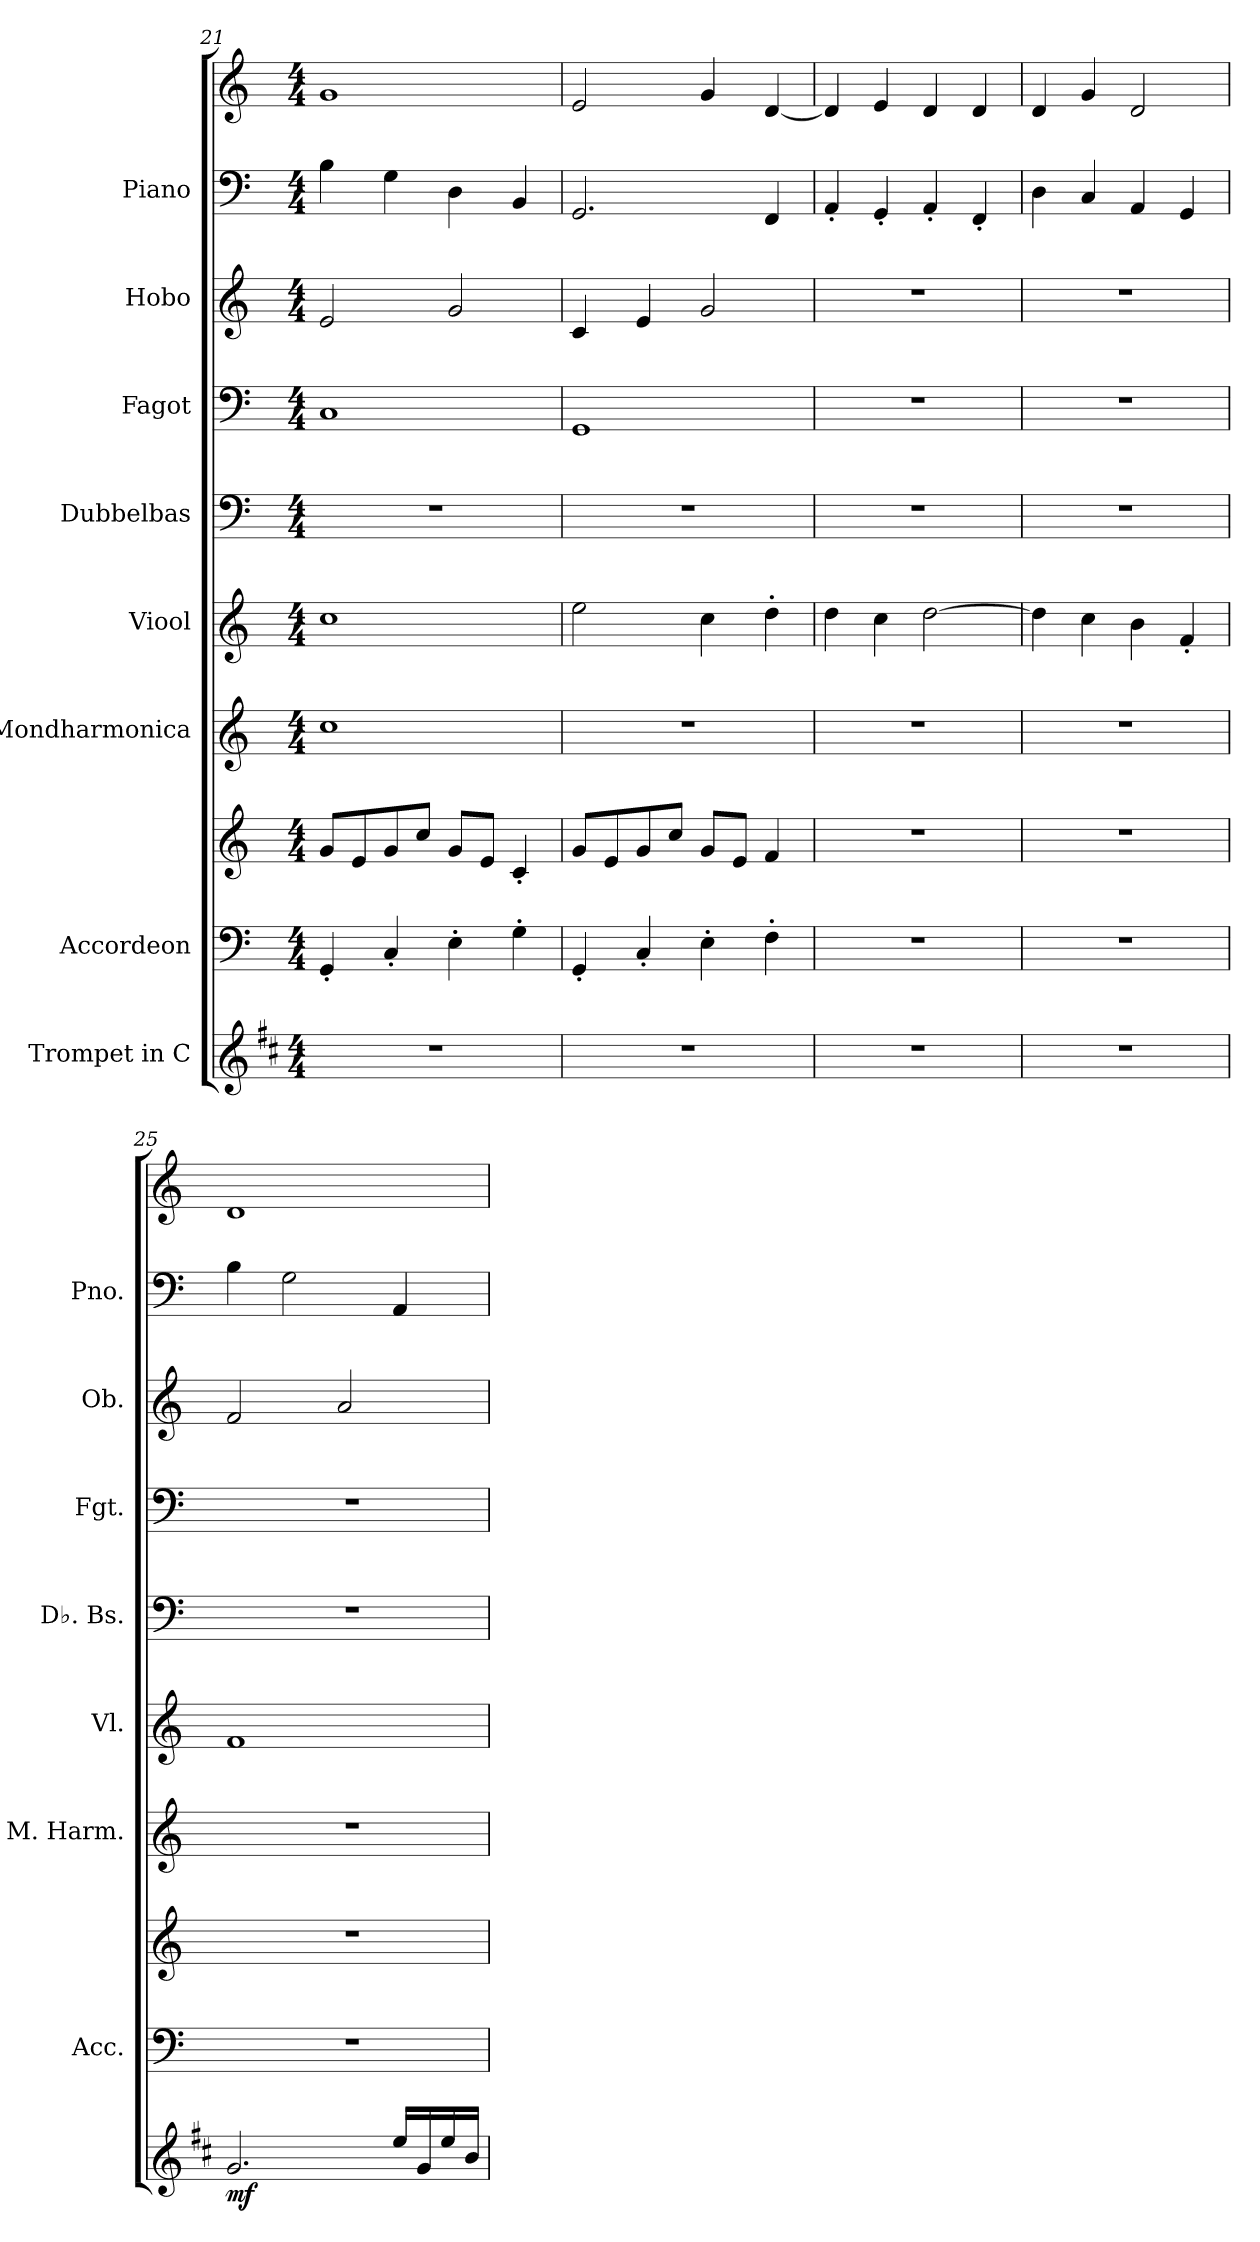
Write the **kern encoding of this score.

**kern	**dynam	**kern	**kern	**kern	**kern	**kern	**kern	**kern	**kern	**kern
*part8	*part8	*part7	*part7	*part6	*part5	*part4	*part3	*part2	*part1	*part1
*staff10	*staff10	*staff9	*staff8	*staff7	*staff6	*staff5	*staff4	*staff3	*staff2	*staff1
*I"Trompet in C	*	*I"Accordeon	*	*I"Mondharmonica	*I"Viool	*I"Dubbelbas	*I"Fagot	*I"Hobo	*I"Piano	*
*	*	*I'Acc.	*	*I'M. Harm.	*I'Vl.	*I'Db. Bs.	*I'Fgt.	*I'Ob.	*I'Pno.	*
*clefG2	*	*clefF4	*clefG2	*clefG2	*clefG2	*clefF4	*clefF4	*clefG2	*clefF4	*clefG2
*ITrd1c2	*	*	*	*	*	*ITrd7c12	*	*	*	*
*k[]	*	*k[]	*k[]	*k[]	*k[]	*k[]	*k[]	*k[]	*k[]	*k[]
*M4/4	*	*M4/4	*M4/4	*M4/4	*M4/4	*M4/4	*M4/4	*M4/4	*M4/4	*M4/4
=21	=21	=21	=21	=21	=21	=21	=21	=21	=21	=21
1r	.	4GG'/	8g/L	1cc	1cc	1r	1C	2e/	4B\	1g
.	.	.	8e/	.	.	.	.	.	.	.
.	.	4C'/	8g/	.	.	.	.	.	4G\	.
.	.	.	8cc/J	.	.	.	.	.	.	.
.	.	4E'\	8g/L	.	.	.	.	2g/	4D\	.
.	.	.	8e/J	.	.	.	.	.	.	.
.	.	4G'\	4c'/	.	.	.	.	.	4BB/	.
!!LO:PB:g=z
=22	=22	=22	=22	=22	=22	=22	=22	=22	=22	=22
1r	.	4GG'/	8g/L	1r	2ee\	1r	1GG	4c/	2.GG/	2e/
.	.	.	8e/	.	.	.	.	.	.	.
.	.	4C'/	8g/	.	.	.	.	4e/	.	.
.	.	.	8cc/J	.	.	.	.	.	.	.
.	.	4E'\	8g/L	.	4cc\	.	.	2g/	.	4g/
.	.	.	8e/J	.	.	.	.	.	.	.
.	.	4F'\	4f/	.	4dd'\	.	.	.	4FF/	[4d/
=23	=23	=23	=23	=23	=23	=23	=23	=23	=23	=23
1r	.	1r	1r	1r	4dd\	1r	1r	1r	4AA'/	4d/]
.	.	.	.	.	4cc\	.	.	.	4GG'/	4e/
.	.	.	.	.	[2dd\	.	.	.	4AA'/	4d/
.	.	.	.	.	.	.	.	.	4FF'/	4d/
=24	=24	=24	=24	=24	=24	=24	=24	=24	=24	=24
1r	.	1r	1r	1r	4dd\]	1r	1r	1r	4D\	4d/
.	.	.	.	.	4cc\	.	.	.	4C/	4g/
.	.	.	.	.	4b\	.	.	.	4AA/	2d/
.	.	.	.	.	4f'/	.	.	.	4GG/	.
=25	=25	=25	=25	=25	=25	=25	=25	=25	=25	=25
!	!LO:DY:b	!	!	!	!	!	!	!	!	!
2.f/	mf	1r	1r	1r	1f	1r	1r	2f/	4B\	1d
.	.	.	.	.	.	.	.	.	2G\	.
.	.	.	.	.	.	.	.	2a/	.	.
16dd/LL	.	.	.	.	.	.	.	.	4AA/	.
16f/	.	.	.	.	.	.	.	.	.	.
16dd/	.	.	.	.	.	.	.	.	.	.
16a/JJ	.	.	.	.	.	.	.	.	.	.
=	=	=	=	=	=	=	=	=	=	=
*-	*-	*-	*-	*-	*-	*-	*-	*-	*-	*-
